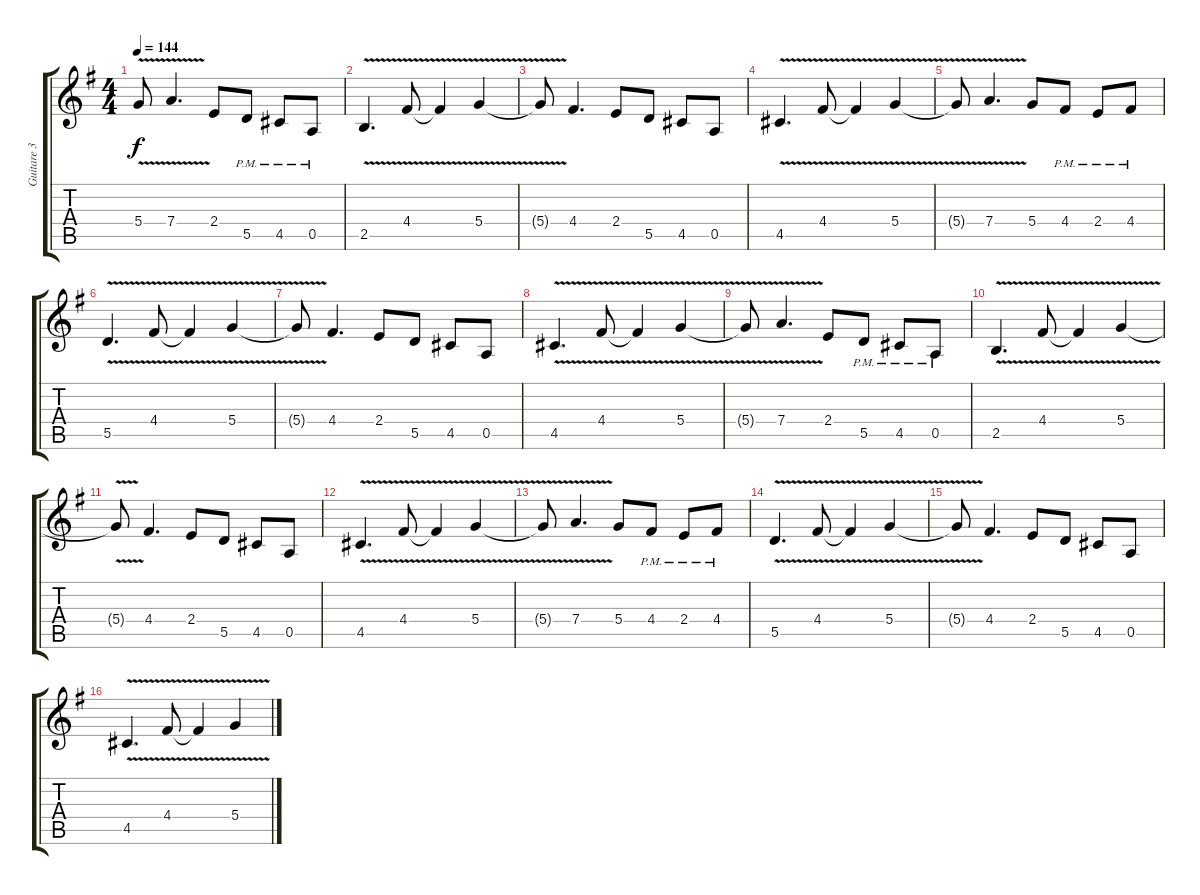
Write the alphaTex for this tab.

\track ("Guitare 3 " "Guitare 3 ") {instrument distortionguitar}
\staff {score tabs}
\tuning (E4 B3 G3 D3 A2 E2) {hide}
\ts (4 4)
\tempo 144
\clef g2
\ks g
5.4{v t}.8{dy f} 7.4{v}.4{d} 2.4.8 5.5{pm}.8 4.5{pm}.8 0.5{pm}.8 |
2.5{v}.4{d} 4.4{v}.8 4.4{v t}.4 5.4{v}.4 |
5.4{v t}.8 4.4.4{d} 2.4.8 5.5.8 4.5.8 0.5.8 |
4.5{v}.4{d} 4.4{v}.8 4.4{v t}.4 5.4{v}.4 |
5.4{v t}.8 7.4{v}.4{d} 5.4.8 4.4{pm}.8 2.4{pm}.8 4.4{pm}.8 |
5.5{v}.4{d} 4.4{v}.8 4.4{v t}.4 5.4{v}.4 |
5.4{v t}.8 4.4.4{d} 2.4.8 5.5.8 4.5.8 0.5.8 |
4.5{v}.4{d} 4.4{v}.8 4.4{v t}.4 5.4{v}.4 |
5.4{v t}.8 7.4{v}.4{d} 2.4.8 5.5{pm}.8 4.5{pm}.8 0.5{pm}.8 |
2.5{v}.4{d} 4.4{v}.8 4.4{v t}.4 5.4{v}.4 |
5.4{v t}.8 4.4.4{d} 2.4.8 5.5.8 4.5.8 0.5.8 |
4.5{v}.4{d} 4.4{v}.8 4.4{v t}.4 5.4{v}.4 |
5.4{v t}.8 7.4{v}.4{d} 5.4.8 4.4{pm}.8 2.4{pm}.8 4.4{pm}.8 |
5.5{v}.4{d} 4.4{v}.8 4.4{v t}.4 5.4{v}.4 |
5.4{v t}.8 4.4.4{d} 2.4.8 5.5.8 4.5.8 0.5.8 |
4.5{v}.4{d} 4.4{v}.8 4.4{v t}.4 5.4{v}.4
